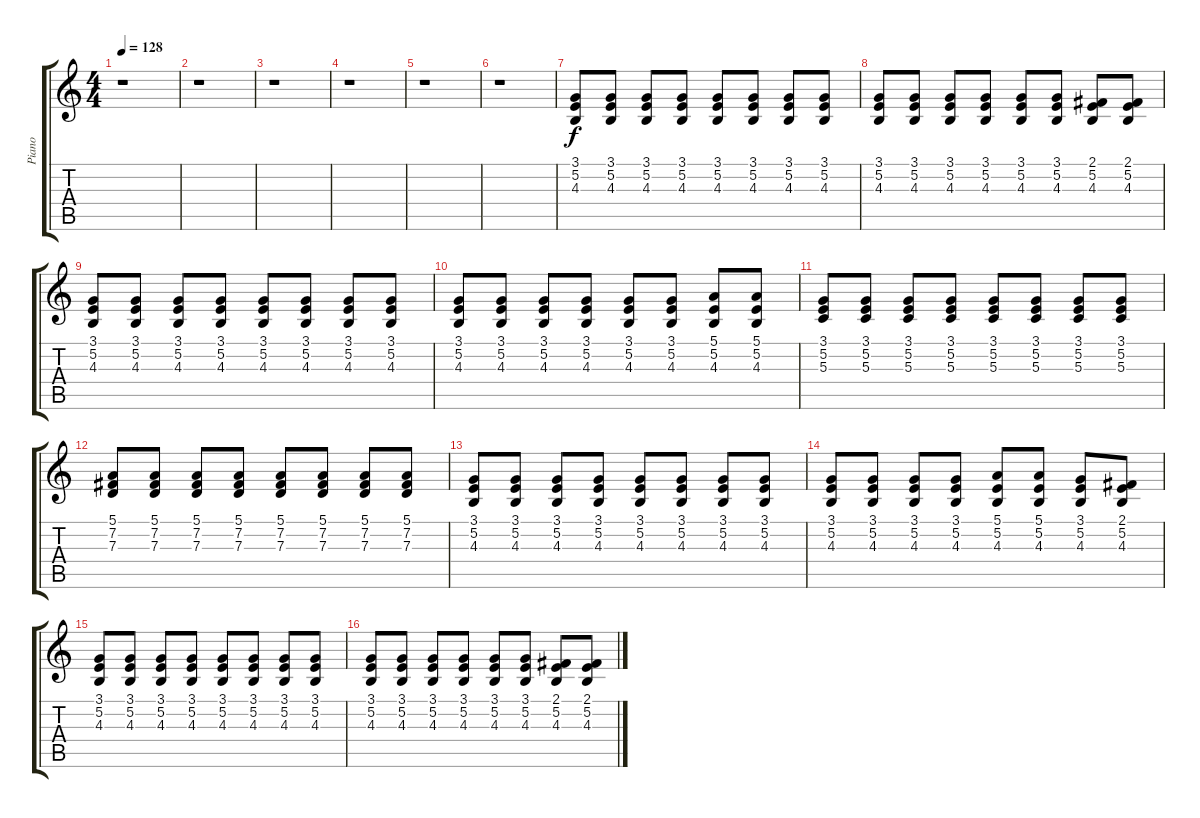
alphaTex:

\track ("Piano" "Piano") {instrument electricgrandpiano}
\staff {score tabs}
\tuning (E4 B3 G3 D3 A2 E2) {hide}
\ts (4 4)
\tempo 128
\clef g2
\ks c
r.1{dy f} |
r.1 |
r.1 |
r.1 |
r.1 |
r.1 |
(3.1 5.2 4.3).8 (3.1 5.2 4.3).8 (3.1 5.2 4.3).8 (3.1 5.2 4.3).8 (3.1 5.2 4.3).8 (3.1 5.2 4.3).8 (3.1 5.2 4.3).8 (3.1 5.2 4.3).8 |
(3.1 5.2 4.3).8 (3.1 5.2 4.3).8 (3.1 5.2 4.3).8 (3.1 5.2 4.3).8 (3.1 5.2 4.3).8 (3.1 5.2 4.3).8 (2.1 5.2 4.3).8 (2.1 5.2 4.3).8 |
(3.1 5.2 4.3).8 (3.1 5.2 4.3).8 (3.1 5.2 4.3).8 (3.1 5.2 4.3).8 (3.1 5.2 4.3).8 (3.1 5.2 4.3).8 (3.1 5.2 4.3).8 (3.1 5.2 4.3).8 |
(3.1 5.2 4.3).8 (3.1 5.2 4.3).8 (3.1 5.2 4.3).8 (3.1 5.2 4.3).8 (3.1 5.2 4.3).8 (3.1 5.2 4.3).8 (5.1 5.2 4.3).8 (5.1 5.2 4.3).8 |
(3.1 5.2 5.3).8 (3.1 5.2 5.3).8 (3.1 5.2 5.3).8 (3.1 5.2 5.3).8 (3.1 5.2 5.3).8 (3.1 5.2 5.3).8 (3.1 5.2 5.3).8 (3.1 5.2 5.3).8 |
(5.1 7.2 7.3).8 (5.1 7.2 7.3).8 (5.1 7.2 7.3).8 (5.1 7.2 7.3).8 (5.1 7.2 7.3).8 (5.1 7.2 7.3).8 (5.1 7.2 7.3).8 (5.1 7.2 7.3).8 |
(3.1 5.2 4.3).8 (3.1 5.2 4.3).8 (3.1 5.2 4.3).8 (3.1 5.2 4.3).8 (3.1 5.2 4.3).8 (3.1 5.2 4.3).8 (3.1 5.2 4.3).8 (3.1 5.2 4.3).8 |
(3.1 5.2 4.3).8 (3.1 5.2 4.3).8 (3.1 5.2 4.3).8 (3.1 5.2 4.3).8 (5.1 5.2 4.3).8 (5.1 5.2 4.3).8 (3.1 5.2 4.3).8 (2.1 5.2 4.3).8 |
(3.1 5.2 4.3).8 (3.1 5.2 4.3).8 (3.1 5.2 4.3).8 (3.1 5.2 4.3).8 (3.1 5.2 4.3).8 (3.1 5.2 4.3).8 (3.1 5.2 4.3).8 (3.1 5.2 4.3).8 |
(3.1 5.2 4.3).8 (3.1 5.2 4.3).8 (3.1 5.2 4.3).8 (3.1 5.2 4.3).8 (3.1 5.2 4.3).8 (3.1 5.2 4.3).8 (2.1 5.2 4.3).8 (2.1 5.2 4.3).8
